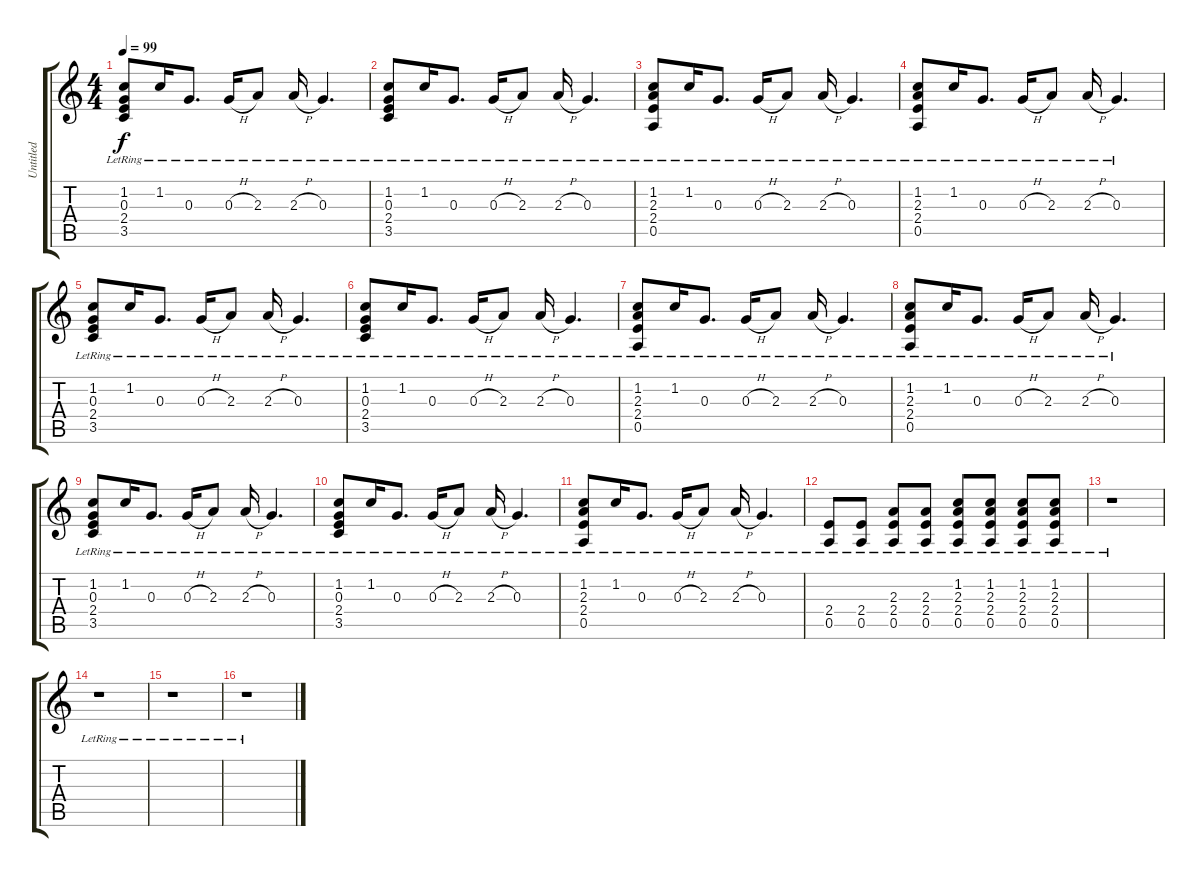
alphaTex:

\track ("Untitled" "Untitled") {instrument acousticguitarnylon}
\staff {score tabs}
\tuning (E4 B3 G3 D3 A2 E2) {hide}
\ts (4 4)
\tempo 99
\clef g2
\ks c
(1.2{lr} 0.3{lr} 2.4{lr} 3.5{lr}).8{dy f} 1.2{lr}.16 0.3{lr}.8{d} 0.3{h lr}.16 2.3{lr}.8 2.3{h lr}.16 0.3{lr}.4{d} |
(1.2{lr} 0.3{lr} 2.4{lr} 3.5{lr}).8 1.2{lr}.16 0.3{lr}.8{d} 0.3{h lr}.16 2.3{lr}.8 2.3{h lr}.16 0.3{lr}.4{d} |
(1.2{lr} 2.3{lr} 2.4{lr} 0.5{lr}).8 1.2{lr}.16 0.3{lr}.8{d} 0.3{h lr}.16 2.3{lr}.8 2.3{h lr}.16 0.3{lr}.4{d} |
(1.2{lr} 2.3{lr} 2.4{lr} 0.5{lr}).8 1.2{lr}.16 0.3{lr}.8{d} 0.3{h lr}.16 2.3{lr}.8 2.3{h lr}.16 0.3{lr}.4{d} |
(1.2{lr} 0.3{lr} 2.4{lr} 3.5{lr}).8 1.2{lr}.16 0.3{lr}.8{d} 0.3{h lr}.16 2.3{lr}.8 2.3{h lr}.16 0.3{lr}.4{d} |
(1.2{lr} 0.3{lr} 2.4{lr} 3.5{lr}).8 1.2{lr}.16 0.3{lr}.8{d} 0.3{h lr}.16 2.3{lr}.8 2.3{h lr}.16 0.3{lr}.4{d} |
(1.2{lr} 2.3{lr} 2.4{lr} 0.5{lr}).8 1.2{lr}.16 0.3{lr}.8{d} 0.3{h lr}.16 2.3{lr}.8 2.3{h lr}.16 0.3{lr}.4{d} |
(1.2{lr} 2.3{lr} 2.4{lr} 0.5{lr}).8 1.2{lr}.16 0.3{lr}.8{d} 0.3{h lr}.16 2.3{lr}.8 2.3{h lr}.16 0.3{lr}.4{d} |
(1.2{lr} 0.3{lr} 2.4{lr} 3.5{lr}).8 1.2{lr}.16 0.3{lr}.8{d} 0.3{h lr}.16 2.3{lr}.8 2.3{h lr}.16 0.3{lr}.4{d} |
(1.2{lr} 0.3{lr} 2.4{lr} 3.5{lr}).8 1.2{lr}.16 0.3{lr}.8{d} 0.3{h lr}.16 2.3{lr}.8 2.3{h lr}.16 0.3{lr}.4{d} |
(1.2{lr} 2.3{lr} 2.4{lr} 0.5{lr}).8 1.2{lr}.16 0.3{lr}.8{d} 0.3{h lr}.16 2.3{lr}.8 2.3{h lr}.16 0.3{lr}.4{d} |
(2.4{lr} 0.5{lr}).8 (2.4{lr} 0.5{lr}).8 (2.3{lr} 2.4{lr} 0.5{lr}).8 (2.3{lr} 2.4{lr} 0.5{lr}).8 (1.2{lr} 2.3{lr} 2.4{lr} 0.5{lr}).8 (1.2{lr} 2.3{lr} 2.4{lr} 0.5{lr}).8 (1.2{lr} 2.3{lr} 2.4{lr} 0.5{lr}).8 (1.2{lr} 2.3{lr} 2.4{lr} 0.5{lr}).8 |
r.1 |
r.1 |
r.1 |
r.1
